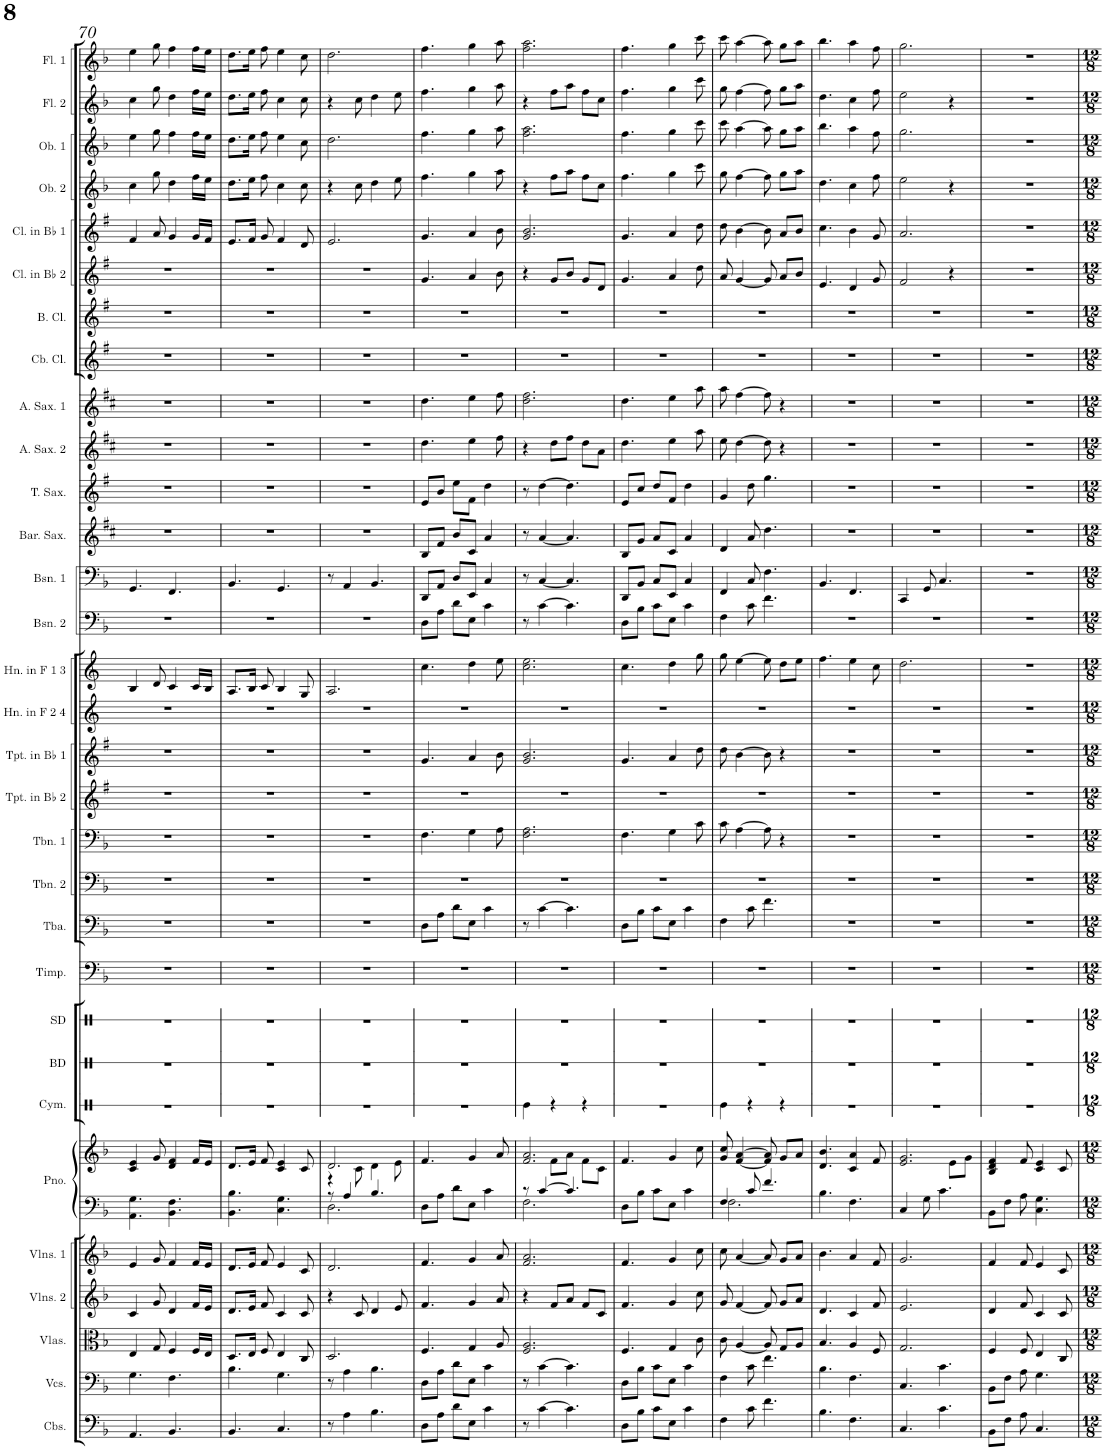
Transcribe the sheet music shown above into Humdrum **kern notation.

**kern	**kern	**kern	**kern	**kern	**kern	**kern	**kern	**kern	**kern	**kern	**kern	**kern	**kern	**kern	**kern	**kern	**kern	**kern	**kern	**kern	**kern	**kern	**kern	**kern	**kern	**kern	**kern	**kern	**kern	**kern	**kern
*part31	*part30	*part29	*part28	*part27	*part26	*part26	*part25	*part24	*part23	*part22	*part21	*part20	*part19	*part18	*part17	*part16	*part15	*part14	*part13	*part12	*part11	*part10	*part9	*part8	*part7	*part6	*part5	*part4	*part3	*part2	*part1
*staff32	*staff31	*staff30	*staff29	*staff28	*staff27	*staff26	*staff25	*staff24	*staff23	*staff22	*staff21	*staff20	*staff19	*staff18	*staff17	*staff16	*staff15	*staff14	*staff13	*staff12	*staff11	*staff10	*staff9	*staff8	*staff7	*staff6	*staff5	*staff4	*staff3	*staff2	*staff1
*I"Contrabasses	*I"Violoncellos	*I"Violas	*I"Violins 2	*I"Violins 1	*I"Grand Piano	*	*I"Cymbals	*I"Bass Drum	*I"Snare Drum	*I"Timpani	*I"Tuba	*I"Trombone 2	*I"Trombone 1	*I"Trumpet in Bb 2	*I"Trumpet in Bb 1	*I"Horn in F 2 &amp; 4	*I"Horn in F 1 &amp; 3	*I"Bassoon 2	*I"Bassoon 1	*I"Baritone Saxophone	*I"Tenor Saxophone	*I"Alto Saxophone 2	*I"Alto Saxophone 1	*I"Contrabass Clarinet	*I"Bass Clarinet	*I"Clarinet in Bb 2	*I"Clarinet in Bb 1	*I"Oboe 2	*I"Oboe 1	*I"Flute 2	*I"Flute 1
*I'Cbs.	*I'Vcs.	*I'Vlas.	*I'Vlns. 2	*I'Vlns. 1	*I'Pno.	*	*I'Cym.	*I'BD	*I'SD	*I'Timp.	*I'Tba.	*I'Tbn. 2	*I'Tbn. 1	*I'Tpt. in Bb 2	*I'Tpt. in Bb 1	*I'Hn. in F 2 4	*I'Hn. in F 1 3	*I'Bsn. 2	*I'Bsn. 1	*I'Bar. Sax.	*I'T. Sax.	*I'A. Sax. 2	*I'A. Sax. 1	*I'Cb. Cl.	*I'B. Cl.	*I'Cl. in Bb 2	*I'Cl. in Bb 1	*I'Ob. 2	*I'Ob. 1	*I'Fl. 2	*I'Fl. 1
!!LO:PB:g=z
*clefF4	*clefF4	*clefC3	*clefG2	*clefG2	*clefF4	*clefG2	*clefX	*clefX	*clefX	*clefF4	*clefF4	*clefF4	*clefF4	*clefG2	*clefG2	*clefG2	*clefG2	*clefF4	*clefF4	*clefG2	*clefG2	*clefG2	*clefG2	*clefG2	*clefG2	*clefG2	*clefG2	*clefG2	*clefG2	*clefG2	*clefG2
*Trd7c12	*	*	*	*	*	*	*	*	*	*	*	*	*	*Trd1c2	*Trd1c2	*Trd4c7	*Trd4c7	*	*	*Trd12c21	*Trd8c14	*Trd5c9	*Trd5c9	*Trd15c26	*Trd8c14	*Trd1c2	*Trd1c2	*	*	*	*
*k[b-]	*k[b-]	*k[b-]	*k[b-]	*k[b-]	*k[b-]	*k[b-]	*k[]	*k[]	*k[]	*k[b-]	*k[b-]	*k[b-]	*k[b-]	*k[f#]	*k[f#]	*k[]	*k[]	*k[b-]	*k[b-]	*k[f#c#]	*k[f#]	*k[f#c#]	*k[f#c#]	*k[f#]	*k[f#]	*k[f#]	*k[f#]	*k[b-]	*k[b-]	*k[b-]	*k[b-]
*M3/4	*M3/4	*M3/4	*M3/4	*M3/4	*M3/4	*M3/4	*M3/4	*M3/4	*M3/4	*M3/4	*M3/4	*M3/4	*M3/4	*M3/4	*M3/4	*M3/4	*M3/4	*M3/4	*M3/4	*M3/4	*M3/4	*M3/4	*M3/4	*M3/4	*M3/4	*M3/4	*M3/4	*M3/4	*M3/4	*M3/4	*M3/4
=70	=70	=70	=70	=70	=70	=70	=70	=70	=70	=70	=70	=70	=70	=70	=70	=70	=70	=70	=70	=70	=70	=70	=70	=70	=70	=70	=70	=70	=70	=70	=70
4.AA/	4.G\	4E/	4c/	4e/	4.AA\ 4.G\	4c/ 4e/	2.r	2.r	2.r	2.r	2.r	2.r	2.r	2.r	2.r	2.r	4B/	2.r	4.GG/	2.r	2.r	2.r	2.r	2.r	2.r	2.r	4f#/	4cc\	4ee\	4cc\	4ee\
.	.	8G/	8g/	8g/	.	8g/	.	.	.	.	.	.	.	.	.	.	8d/	.	.	.	.	.	.	.	.	.	8a/	8gg\	8gg\	8gg\	8gg\
4.BB-/	4.F\	4F/	4d/	4f/	4.BB-\ 4.F\	4d/ 4f/	.	.	.	.	.	.	.	.	.	.	4c/	.	4.FF/	.	.	.	.	.	.	.	4g/	4dd\	4ff\	4dd\	4ff\
.	.	16F/LL	16f/LL	16f/LL	.	16f/LL	.	.	.	.	.	.	.	.	.	.	16c/LL	.	.	.	.	.	.	.	.	.	16g/LL	16ff\LL	16ff\LL	16ff\LL	16ff\LL
.	.	16E/JJ	16e/JJ	16e/JJ	.	16e/JJ	.	.	.	.	.	.	.	.	.	.	16B/JJ	.	.	.	.	.	.	.	.	.	16f#/JJ	16ee\JJ	16ee\JJ	16ee\JJ	16ee\JJ
=71	=71	=71	=71	=71	=71	=71	=71	=71	=71	=71	=71	=71	=71	=71	=71	=71	=71	=71	=71	=71	=71	=71	=71	=71	=71	=71	=71	=71	=71	=71	=71
4.BB-/	4.B-\	8.D/L	8.d/L	8.d/L	4.BB-\ 4.B-\	8.d/L	2.r	2.r	2.r	2.r	2.r	2.r	2.r	2.r	2.r	2.r	8.A/L	2.r	4.BB-/	2.r	2.r	2.r	2.r	2.r	2.r	2.r	8.e/L	8.dd\L	8.dd\L	8.dd\L	8.dd\L
.	.	16E/Jk	16e/Jk	16e/Jk	.	16e/Jk	.	.	.	.	.	.	.	.	.	.	16B/Jk	.	.	.	.	.	.	.	.	.	16f#/Jk	16ee\Jk	16ee\Jk	16ee\Jk	16ee\Jk
.	.	8F/	8f/	8f/	.	8f/	.	.	.	.	.	.	.	.	.	.	8c/	.	.	.	.	.	.	.	.	.	8g/	8ff\	8ff\	8ff\	8ff\
4.C/	4.G\	4E/	4c/	4e/	4.C\ 4.G\	4c/ 4e/	.	.	.	.	.	.	.	.	.	.	4B/	.	4.GG/	.	.	.	.	.	.	.	4f#/	4cc\	4ee\	4cc\	4ee\
.	.	8C/	8c/	8c/	.	8c/	.	.	.	.	.	.	.	.	.	.	8G/	.	.	.	.	.	.	.	.	.	8d/	8cc\	8cc\	8cc\	8cc\
=72	=72	=72	=72	=72	=72	=72	=72	=72	=72	=72	=72	=72	=72	=72	=72	=72	=72	=72	=72	=72	=72	=72	=72	=72	=72	=72	=72	=72	=72	=72	=72
*	*	*	*	*	*^	*^	*	*	*	*	*	*	*	*	*	*	*	*	*	*	*	*	*	*	*	*	*	*	*	*	*
8r	8r	2.D/	4r	2.d/	8r	2.D\	2.d/	4r	2.r	2.r	2.r	2.r	2.r	2.r	2.r	2.r	2.r	2.r	2.A/	2.r	8r	2.r	2.r	2.r	2.r	2.r	2.r	2.r	2.e/	4r	2.dd\	4r	2.dd\
4A\	4A\	.	.	.	4A/	.	.	.	.	.	.	.	.	.	.	.	.	.	.	.	4AA/	.	.	.	.	.	.	.	.	.	.	.	.
.	.	.	8c/	.	.	.	.	8c\	.	.	.	.	.	.	.	.	.	.	.	.	.	.	.	.	.	.	.	.	.	8cc\	.	8cc\	.
4.B-\	4.B-\	.	4d/	.	4.B-/	.	.	4d\	.	.	.	.	.	.	.	.	.	.	.	.	4.BB-/	.	.	.	.	.	.	.	.	4dd\	.	4dd\	.
.	.	.	8e/	.	.	.	.	8e\	.	.	.	.	.	.	.	.	.	.	.	.	.	.	.	.	.	.	.	.	.	8ee\	.	8ee\	.
*	*	*	*	*	*v	*v	*	*	*	*	*	*	*	*	*	*	*	*	*	*	*	*	*	*	*	*	*	*	*	*	*	*	*
*	*	*	*	*	*	*v	*v	*	*	*	*	*	*	*	*	*	*	*	*	*	*	*	*	*	*	*	*	*	*	*	*	*
=73	=73	=73	=73	=73	=73	=73	=73	=73	=73	=73	=73	=73	=73	=73	=73	=73	=73	=73	=73	=73	=73	=73	=73	=73	=73	=73	=73	=73	=73	=73	=73
8D\L	8D\L	4.F/	4.f/	4.f/	8D\L	4.f/	2.r	2.r	2.r	2.r	8D\L	2.r	4.F\	2.r	4.g/	2.r	4.cc\	8D\L	8DD/L	8B/L	8e/L	4.dd\	4.dd\	2.r	2.r	4.g/	4.g/	4.ff\	4.ff\	4.ff\	4.ff\
8A\J	8A\J	.	.	.	8A\J	.	.	.	.	.	8A\J	.	.	.	.	.	.	8A\J	8AA/J	8f#/J	8b/J	.	.	.	.	.	.	.	.	.	.
8d\L	8d\L	.	.	.	8d\L	.	.	.	.	.	8d\L	.	.	.	.	.	.	8d\L	8D/L	8b/L	8ee\L	.	.	.	.	.	.	.	.	.	.
8E\J	8E\J	4G/	4g/	4g/	8E\J	4g/	.	.	.	.	8E\J	.	4G\	.	4a/	.	4dd\	8E\J	8EE/J	8c#/J	8f#\J	4ee\	4ee\	.	.	4a/	4a/	4gg\	4gg\	4gg\	4gg\
4c\	4c\	.	.	.	4c\	.	.	.	.	.	4c\	.	.	.	.	.	.	4c\	4C/	4a/	4dd\	.	.	.	.	.	.	.	.	.	.
.	.	8A/	8a/	8a/	.	8a/	.	.	.	.	.	.	8A\	.	8b\	.	8ee\	.	.	.	.	8ff#\	8ff#\	.	.	8b\	8b\	8aa\	8aa\	8aa\	8aa\
=74	=74	=74	=74	=74	=74	=74	=74	=74	=74	=74	=74	=74	=74	=74	=74	=74	=74	=74	=74	=74	=74	=74	=74	=74	=74	=74	=74	=74	=74	=74	=74
*	*	*	*	*	*^	*^	*	*	*	*	*	*	*	*	*	*	*	*	*	*	*	*	*	*	*	*	*	*	*	*	*
8r	8r	2.F/ 2.A/	4r	2.f/ 2.a/	8r	2.F\	2.f/ 2.a/	4ryy	4Re\	2.r	2.r	2.r	8r	2.r	2.F\ 2.A\	2.r	2.g/ 2.b/	2.r	2.cc\ 2.ee\	8r	8r	8r	8r	4r	2.dd\ 2.ff#\	2.r	2.r	4r	2.g/ 2.b/	4r	2.ff\ 2.aa\	4r	2.ff\ 2.aa\
[4c\	[4c\	.	.	.	[4c/	.	.	.	.	.	.	.	[4c\	.	.	.	.	.	.	[4c\	[4C/	[4a/	[4dd\	.	.	.	.	.	.	.	.	.	.
.	.	.	8f/L	.	.	.	.	8f\L	4r	.	.	.	.	.	.	.	.	.	.	.	.	.	.	8dd\L	.	.	.	8g/L	.	8ff\L	.	8ff\L	.
4.c\]	4.c\]	.	8a/J	.	4.c/]	.	.	8a\J	.	.	.	.	4.c\]	.	.	.	.	.	.	4.c\]	4.C/]	4.a/]	4.dd\]	8ff#\J	.	.	.	8b/J	.	8aa\J	.	8aa\J	.
.	.	.	8f/L	.	.	.	.	8f\L	4r	.	.	.	.	.	.	.	.	.	.	.	.	.	.	8dd\L	.	.	.	8g/L	.	8ff\L	.	8ff\L	.
.	.	.	8c/J	.	.	.	.	8c\J	.	.	.	.	.	.	.	.	.	.	.	.	.	.	.	8a\J	.	.	.	8d/J	.	8cc\J	.	8cc\J	.
*	*	*	*	*	*v	*v	*	*	*	*	*	*	*	*	*	*	*	*	*	*	*	*	*	*	*	*	*	*	*	*	*	*	*
*	*	*	*	*	*	*v	*v	*	*	*	*	*	*	*	*	*	*	*	*	*	*	*	*	*	*	*	*	*	*	*	*	*
=75	=75	=75	=75	=75	=75	=75	=75	=75	=75	=75	=75	=75	=75	=75	=75	=75	=75	=75	=75	=75	=75	=75	=75	=75	=75	=75	=75	=75	=75	=75	=75
8D\L	8D\L	4.F/	4.f/	4.f/	8D\L	4.f/	2.r	2.r	2.r	2.r	8D\L	2.r	4.F\	2.r	4.g/	2.r	4.cc\	8D\L	8DD/L	8B/L	8e/L	4.dd\	4.dd\	2.r	2.r	4.g/	4.g/	4.ff\	4.ff\	4.ff\	4.ff\
8B-\J	8B-\J	.	.	.	8B-\J	.	.	.	.	.	8B-\J	.	.	.	.	.	.	8B-\J	8BB-/J	8g/J	8cc/J	.	.	.	.	.	.	.	.	.	.
8c\L	8c\L	.	.	.	8c\L	.	.	.	.	.	8c\L	.	.	.	.	.	.	8c\L	8C/L	8a/L	8dd/L	.	.	.	.	.	.	.	.	.	.
8E\J	8E\J	4G/	4g/	4g/	8E\J	4g/	.	.	.	.	8E\J	.	4G\	.	4a/	.	4dd\	8E\J	8EE/J	8c#/J	8f#/J	4ee\	4ee\	.	.	4a/	4a/	4gg\	4gg\	4gg\	4gg\
4c\	4c\	.	.	.	4c\	.	.	.	.	.	4c\	.	.	.	.	.	.	4c\	4C/	4a/	4dd\	.	.	.	.	.	.	.	.	.	.
.	.	8c\	8cc\	8cc\	.	8cc\	.	.	.	.	.	.	8c\	.	8dd\	.	8gg\	.	.	.	.	8aa\	8aa\	.	.	8dd\	8dd\	8ccc\	8ccc\	8ccc\	8ccc\
=76	=76	=76	=76	=76	=76	=76	=76	=76	=76	=76	=76	=76	=76	=76	=76	=76	=76	=76	=76	=76	=76	=76	=76	=76	=76	=76	=76	=76	=76	=76	=76
*	*	*	*	*	*^	*	*	*	*	*	*	*	*	*	*	*	*	*	*	*	*	*	*	*	*	*	*	*	*	*	*
4F\	4F\	8c\	8g/	8cc\	4F/	2.F\	8g/ 8cc/	4Re\	2.r	2.r	2.r	4F\	2.r	8c\	2.r	8dd\	2.r	8gg\	4F\	4FF/	4d/	4g/	8ee\	8aa\	2.r	2.r	8a/	8dd\	8gg\	8ccc\	8gg\	8ccc\
.	.	[4A/	[4f/	[4a/	.	.	[4f/ [4a/	.	.	.	.	.	.	[4A\	.	[4b\	.	[4ee\	.	.	.	.	[4dd\	[4ff#\	.	.	[4g/	[4b\	[4ff\	[4aa\	[4ff\	[4aa\
8c\	8c\	.	.	.	8c/	.	.	4r	.	.	.	8c\	.	.	.	.	.	.	8c\	8C/	8a/	8dd\	.	.	.	.	.	.	.	.	.	.
4.f\	4.f\	8A/]	8f/]	8a/]	4.f/	.	8f/] 8a/]	.	.	.	.	4.f\	.	8A\]	.	8b\]	.	8ee\]	4.f\	4.F\	4.dd\	4.gg\	8dd\]	8ff#\]	.	.	8g/]	8b\]	8ff\]	8aa\]	8ff\]	8aa\]
.	.	8G/L	8g/L	8g/L	.	.	8g/L	4r	.	.	.	.	.	4r	.	4r	.	8dd\L	.	.	.	.	4r	4r	.	.	8a/L	8a/L	8gg\L	8gg\L	8gg\L	8gg\L
.	.	8A/J	8a/J	8a/J	.	.	8a/J	.	.	.	.	.	.	.	.	.	.	8ee\J	.	.	.	.	.	.	.	.	8b/J	8b/J	8aa\J	8aa\J	8aa\J	8aa\J
*	*	*	*	*	*v	*v	*	*	*	*	*	*	*	*	*	*	*	*	*	*	*	*	*	*	*	*	*	*	*	*	*	*
=77	=77	=77	=77	=77	=77	=77	=77	=77	=77	=77	=77	=77	=77	=77	=77	=77	=77	=77	=77	=77	=77	=77	=77	=77	=77	=77	=77	=77	=77	=77	=77
4.B-\	4.B-\	4.B-/	4.d/	4.b-\	4.B-\	4.d/ 4.b-/	2.r	2.r	2.r	2.r	2.r	2.r	2.r	2.r	2.r	2.r	4.ff\	2.r	4.BB-/	2.r	2.r	2.r	2.r	2.r	2.r	4.e/	4.cc\	4.dd\	4.bb-\	4.dd\	4.bb-\
4.F\	4.F\	4A/	4c/	4a/	4.F\	4c/ 4a/	.	.	.	.	.	.	.	.	.	.	4ee\	.	4.FF/	.	.	.	.	.	.	4d/	4b\	4cc\	4aa\	4cc\	4aa\
.	.	8F/	8f/	8f/	.	8f/	.	.	.	.	.	.	.	.	.	.	8cc\	.	.	.	.	.	.	.	.	8g/	8g/	8ff\	8ff\	8ff\	8ff\
=78	=78	=78	=78	=78	=78	=78	=78	=78	=78	=78	=78	=78	=78	=78	=78	=78	=78	=78	=78	=78	=78	=78	=78	=78	=78	=78	=78	=78	=78	=78	=78
*	*	*	*	*	*	*^	*	*	*	*	*	*	*	*	*	*	*	*	*	*	*	*	*	*	*	*	*	*	*	*	*
4.C/	4.C/	2.G/	2.e/	2.g/	4C/	2.e/ 2.g/	2ryy	2.r	2.r	2.r	2.r	2.r	2.r	2.r	2.r	2.r	2.r	2.dd\	2.r	4CC/	2.r	2.r	2.r	2.r	2.r	2.r	2f#/	2.a/	2ee\	2.gg\	2ee\	2.gg\
.	.	.	.	.	8G\	.	.	.	.	.	.	.	.	.	.	.	.	.	.	8GG/	.	.	.	.	.	.	.	.	.	.	.	.
4.c\	4.c\	.	.	.	4.c\	.	.	.	.	.	.	.	.	.	.	.	.	.	.	4.C/	.	.	.	.	.	.	.	.	.	.	.	.
.	.	.	.	.	.	.	8e\L	.	.	.	.	.	.	.	.	.	.	.	.	.	.	.	.	.	.	.	4r	.	4r	.	4r	.
.	.	.	.	.	.	.	8g\J	.	.	.	.	.	.	.	.	.	.	.	.	.	.	.	.	.	.	.	.	.	.	.	.	.
*	*	*	*	*	*	*v	*v	*	*	*	*	*	*	*	*	*	*	*	*	*	*	*	*	*	*	*	*	*	*	*	*	*
=79	=79	=79	=79	=79	=79	=79	=79	=79	=79	=79	=79	=79	=79	=79	=79	=79	=79	=79	=79	=79	=79	=79	=79	=79	=79	=79	=79	=79	=79	=79	=79
8BB-\L	8BB-\L	4F/	4d/	4f/	8BB-\L	4B-/ 4d/ 4f/	2.r	2.r	2.r	2.r	2.r	2.r	2.r	2.r	2.r	2.r	2.r	2.r	2.r	2.r	2.r	2.r	2.r	2.r	2.r	2.r	2.r	2.r	2.r	2.r	2.r
8F\J	8F\J	.	.	.	8F\J	.	.	.	.	.	.	.	.	.	.	.	.	.	.	.	.	.	.	.	.	.	.	.	.	.	.
8A\	8A\	8F/	8f/	8f/	8A\	8f/	.	.	.	.	.	.	.	.	.	.	.	.	.	.	.	.	.	.	.	.	.	.	.	.	.
4.C/	4.G\	4E/	4c/	4e/	4.C\ 4.G\	4c/ 4e/	.	.	.	.	.	.	.	.	.	.	.	.	.	.	.	.	.	.	.	.	.	.	.	.	.
.	.	8C/	8c/	8c/	.	8c/	.	.	.	.	.	.	.	.	.	.	.	.	.	.	.	.	.	.	.	.	.	.	.	.	.
=	=	=	=	=	=	=	=	=	=	=	=	=	=	=	=	=	=	=	=	=	=	=	=	=	=	=	=	=	=	=	=
*-	*-	*-	*-	*-	*-	*-	*-	*-	*-	*-	*-	*-	*-	*-	*-	*-	*-	*-	*-	*-	*-	*-	*-	*-	*-	*-	*-	*-	*-	*-	*-
